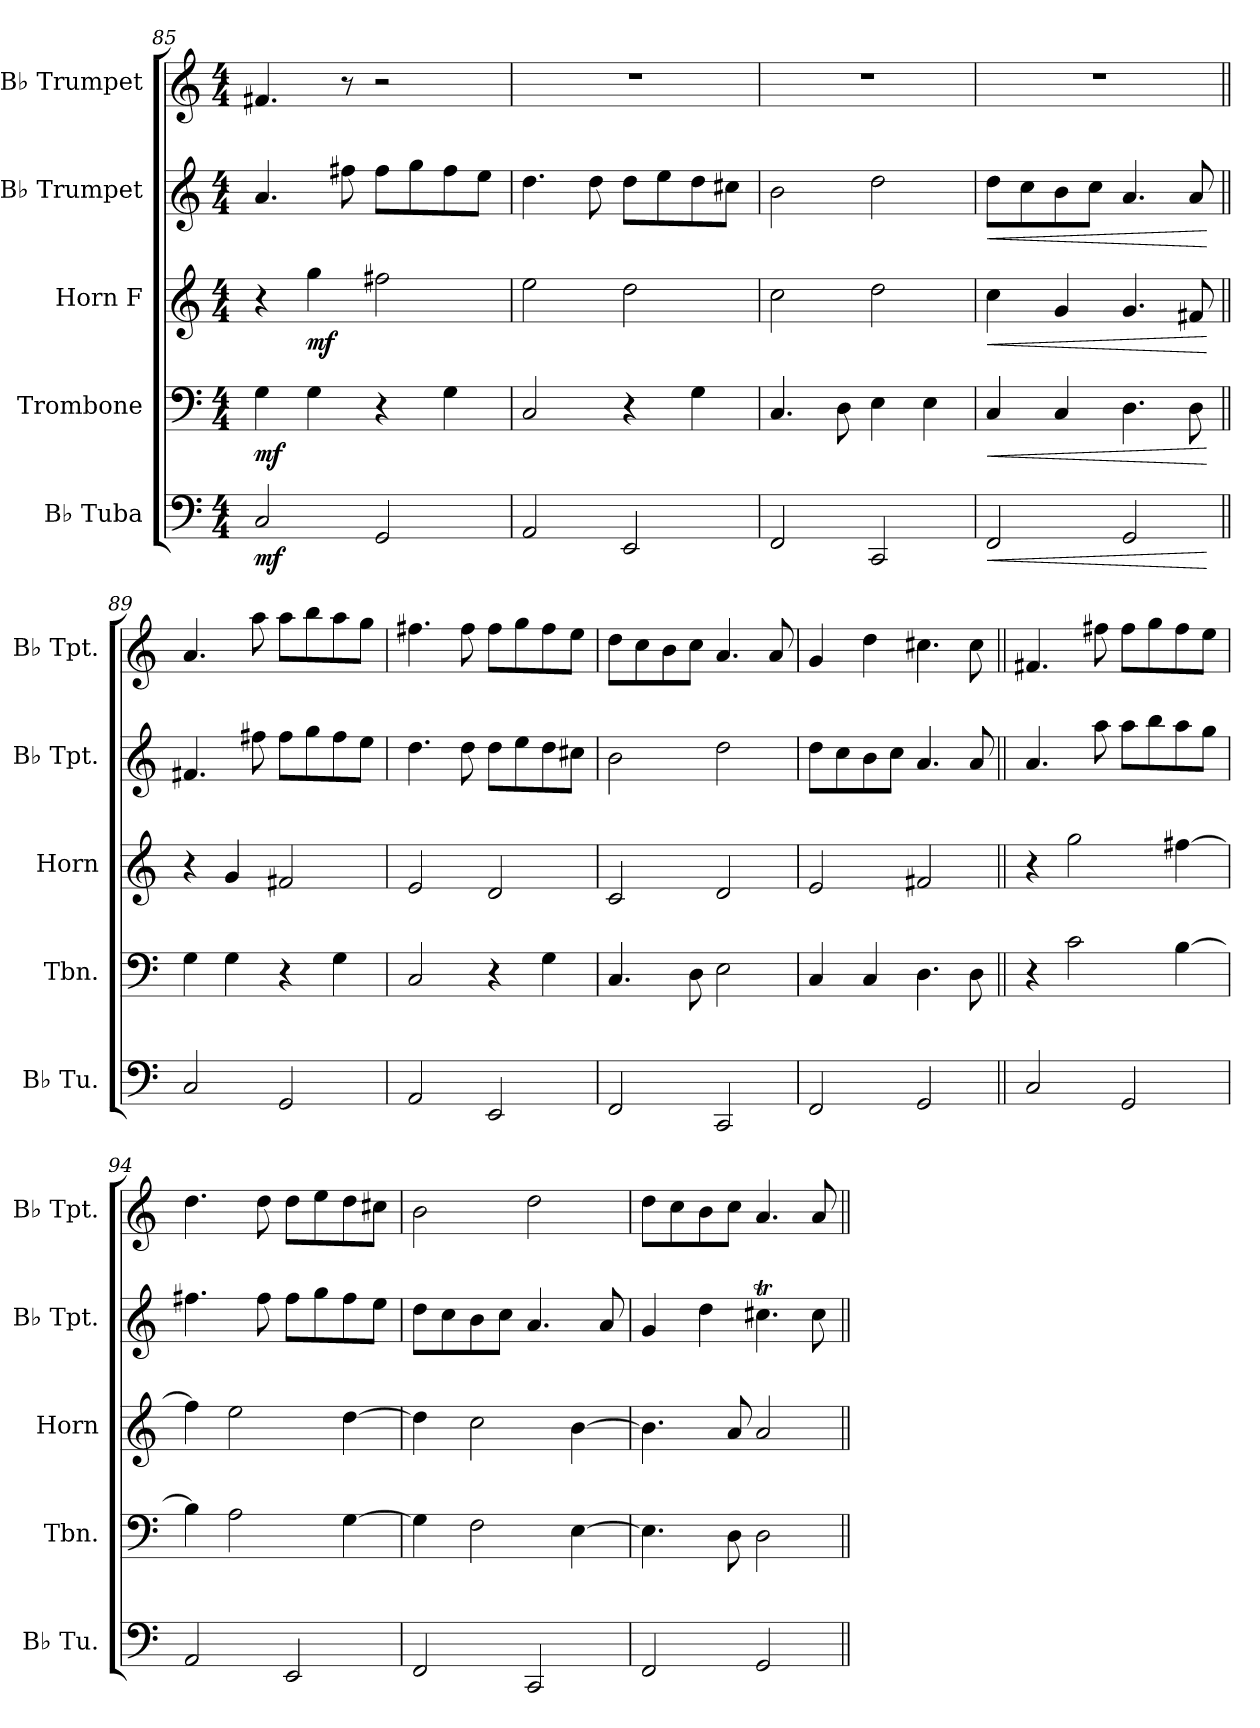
**kern	**dynam	**kern	**dynam	**kern	**dynam	**kern	**dynam	**kern
*part5	*part5	*part4	*part4	*part3	*part3	*part2	*part2	*part1
*staff5	*staff5	*staff4	*staff4	*staff3	*staff3	*staff2	*staff2	*staff1
*I"B♭ Tuba	*	*I"Trombone	*	*I"Horn F	*	*I"B♭ Trumpet	*	*I"B♭ Trumpet
*I'B♭ Tu.	*	*I'Tbn.	*	*I'Horn	*	*I'B♭ Tpt.	*	*I'B♭ Tpt.
*clefF4	*	*clefF4	*	*clefG2	*	*clefG2	*	*clefG2
*	*	*	*	*ITrd4c7	*	*ITrd1c2	*	*ITrd1c2
*k[]	*	*k[]	*	*k[b-]	*	*k[b-e-]	*	*k[b-e-]
*M4/4	*	*M4/4	*	*M4/4	*	*M4/4	*	*M4/4
=85	=85	=85	=85	=85	=85	=85	=85	=85
!	!LO:DY:b	!	!LO:DY:b	!	!	!	!	!
2C/	mf	4G\	mf	4r	.	4.g/	.	4.en/
!	!	!	!	!	!LO:DY:b	!	!	!
.	.	4G\	.	4cc\	mf	.	.	.
.	.	.	.	.	.	8een\	.	8r
2GG/	.	4r	.	2bn\	.	8ee\L	.	2r
.	.	.	.	.	.	8ff\	.	.
.	.	4G\	.	.	.	8ee\	.	.
.	.	.	.	.	.	8dd\J	.	.
=86	=86	=86	=86	=86	=86	=86	=86	=86
2AA/	.	2C/	.	2a\	.	4.cc\	.	1r
.	.	.	.	.	.	8cc\	.	.
2EE/	.	4r	.	2g\	.	8cc\L	.	.
.	.	.	.	.	.	8dd\	.	.
.	.	4G\	.	.	.	8cc\	.	.
.	.	.	.	.	.	8bn\J	.	.
=87	=87	=87	=87	=87	=87	=87	=87	=87
2FF/	.	4.C/	.	2f\	.	2a\	.	1r
.	.	8D\	.	.	.	.	.	.
2CC/	.	4E\	.	2g\	.	2cc\	.	.
.	.	4E\	.	.	.	.	.	.
!!LO:PB:g=z
=88	=88	=88	=88	=88	=88	=88	=88	=88
!	!LO:HP:b	!	!LO:HP:b	!	!LO:HP:b	!	!LO:HP:b	!
2FF/	<	4C/	<	4f\	<	8cc\L	<	1r
.	.	.	.	.	.	8b-\	.	.
.	.	4C/	.	4c/	.	8a\	.	.
.	.	.	.	.	.	8b-\J	.	.
2GG/	.	4.D\	.	4.c/	.	4.g/	.	.
.	.	8D\	.	8Bn/	.	8g/	.	.
.	[	.	[	.	[	.	[	.
=89||	=89||	=89||	=89||	=89||	=89||	=89||	=89||	=89||
2C/	.	4G\	.	4r	.	4.en/	.	4.g/
.	.	4G\	.	4c/	.	.	.	.
.	.	.	.	.	.	8een\	.	8gg\
2GG/	.	4r	.	2Bn/	.	8ee\L	.	8gg\L
.	.	.	.	.	.	8ff\	.	8aa\
.	.	4G\	.	.	.	8ee\	.	8gg\
.	.	.	.	.	.	8dd\J	.	8ff\J
=90	=90	=90	=90	=90	=90	=90	=90	=90
2AA/	.	2C/	.	2A/	.	4.cc\	.	4.een\
.	.	.	.	.	.	8cc\	.	8ee\
2EE/	.	4r	.	2G/	.	8cc\L	.	8ee\L
.	.	.	.	.	.	8dd\	.	8ff\
.	.	4G\	.	.	.	8cc\	.	8ee\
.	.	.	.	.	.	8bn\J	.	8dd\J
=91	=91	=91	=91	=91	=91	=91	=91	=91
2FF/	.	4.C/	.	2F/	.	2a\	.	8cc\L
.	.	.	.	.	.	.	.	8b-\
.	.	.	.	.	.	.	.	8a\
.	.	8D\	.	.	.	.	.	8b-\J
2CC/	.	2E\	.	2G/	.	2cc\	.	4.g/
.	.	.	.	.	.	.	.	8g/
=92	=92	=92	=92	=92	=92	=92	=92	=92
2FF/	.	4C/	.	2A/	.	8cc\L	.	4f/
.	.	.	.	.	.	8b-\	.	.
.	.	4C/	.	.	.	8a\	.	4cc\
.	.	.	.	.	.	8b-\J	.	.
2GG/	.	4.D\	.	2Bn/	.	4.g/	.	4.bn\
.	.	8D\	.	.	.	8g/	.	8b\
!!LO:LB:g=z
=93||	=93||	=93||	=93||	=93||	=93||	=93||	=93||	=93||
2C/	.	4r	.	4r	.	4.g/	.	4.en/
.	.	2c\	.	2cc\	.	.	.	.
.	.	.	.	.	.	8gg\	.	8een\
2GG/	.	.	.	.	.	8gg\L	.	8ee\L
.	.	.	.	.	.	8aa\	.	8ff\
.	.	[4B\	.	[4bn\	.	8gg\	.	8ee\
.	.	.	.	.	.	8ff\J	.	8dd\J
=94	=94	=94	=94	=94	=94	=94	=94	=94
2AA/	.	4B\]	.	4b\]	.	4.een\	.	4.cc\
.	.	2A\	.	2a\	.	.	.	.
.	.	.	.	.	.	8ee\	.	8cc\
2EE/	.	.	.	.	.	8ee\L	.	8cc\L
.	.	.	.	.	.	8ff\	.	8dd\
.	.	[4G\	.	[4g\	.	8ee\	.	8cc\
.	.	.	.	.	.	8dd\J	.	8bn\J
=95	=95	=95	=95	=95	=95	=95	=95	=95
2FF/	.	4G\]	.	4g\]	.	8cc\L	.	2a\
.	.	.	.	.	.	8b-\	.	.
.	.	2F\	.	2f\	.	8a\	.	.
.	.	.	.	.	.	8b-\J	.	.
2CC/	.	.	.	.	.	4.g/	.	2cc\
.	.	[4E\	.	[4e\	.	.	.	.
.	.	.	.	.	.	8g/	.	.
=96	=96	=96	=96	=96	=96	=96	=96	=96
2FF/	.	4.E\]	.	4.e\]	.	4f/	.	8cc\L
.	.	.	.	.	.	.	.	8b-\
.	.	.	.	.	.	4cc\	.	8a\
.	.	8D\	.	8d/	.	.	.	8b-\J
2GG/	.	2D\	.	2d/	.	4.bnt\	.	4.g/
.	.	.	.	.	.	8b\	.	8g/
=||	=||	=||	=||	=||	=||	=||	=||	=||
*-	*-	*-	*-	*-	*-	*-	*-	*-
